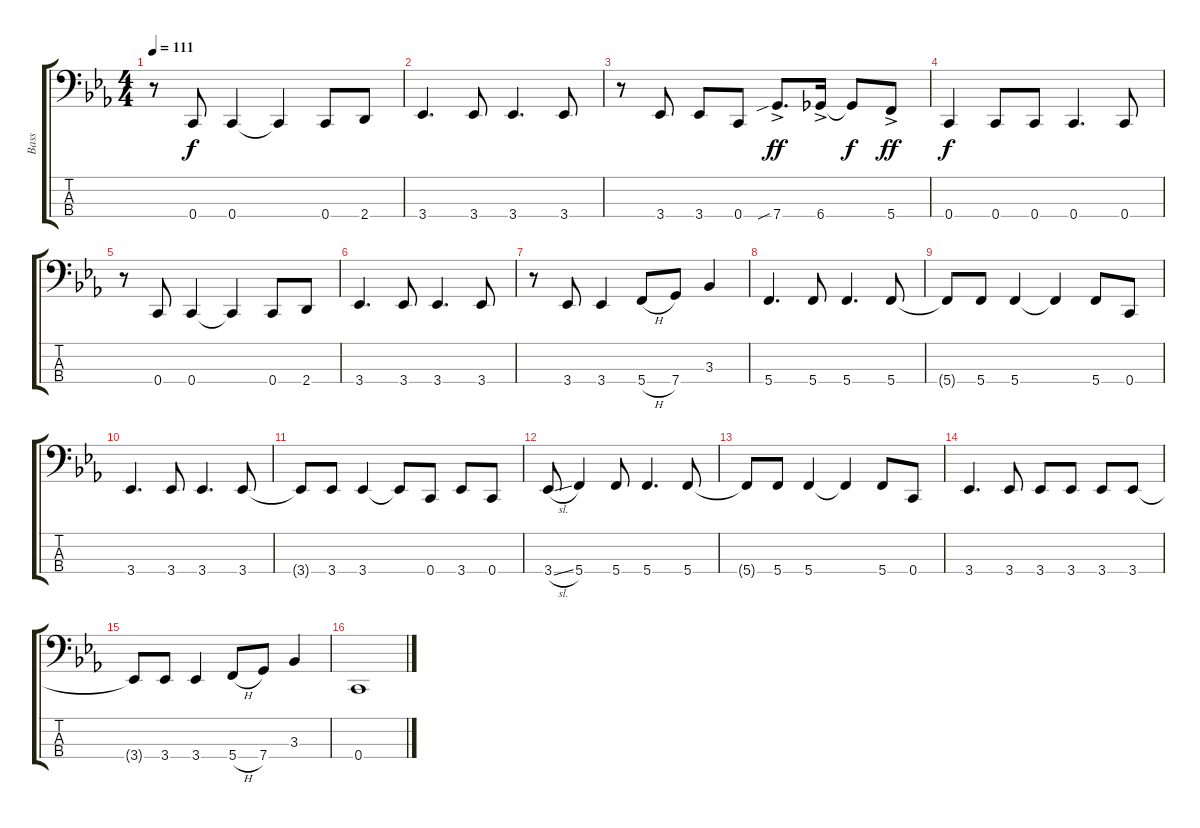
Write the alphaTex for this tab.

\track ("Bass" "Bass") {instrument electricbassfinger}
\staff {score tabs}
\tuning (G2 C2 G1 C1) {hide}
\ts (4 4)
\tempo 111
\clef f4
\ks eb
r.8{dy f} 0.4.8 0.4.4 0.4{t}.4 0.4.8 2.4.8 |
3.4.4{d} 3.4.8 3.4.4{d} 3.4.8 |
r.8 3.4.8 3.4.8 0.4.8 7.4{sib ac}.8{d dy ff} 6.4{ac}.16 6.4{t}.8{dy f} 5.4{ac}.8{dy ff} |
0.4.4{dy f} 0.4.8 0.4.8 0.4.4{d} 0.4.8 |
r.8 0.4.8 0.4.4 0.4{t}.4 0.4.8 2.4.8 |
3.4.4{d} 3.4.8 3.4.4{d} 3.4.8 |
r.8 3.4.8 3.4.4 5.4{h}.8 7.4.8 3.3.4 |
5.4.4{d} 5.4.8 5.4.4{d} 5.4.8 |
5.4{t}.8 5.4.8 5.4.4 5.4{t}.4 5.4.8 0.4.8 |
3.4.4{d} 3.4.8 3.4.4{d} 3.4.8 |
3.4{t}.8 3.4.8 3.4.4 3.4{t}.8 0.4.8 3.4.8 0.4.8 |
3.4{sl}.8 5.4.4 5.4.8 5.4.4{d} 5.4.8 |
5.4{t}.8 5.4.8 5.4.4 5.4{t}.4 5.4.8 0.4.8 |
3.4.4{d} 3.4.8 3.4.8 3.4.8 3.4.8 3.4.8 |
3.4{t}.8 3.4.8 3.4.4 5.4{h}.8 7.4.8 3.3.4 |
0.4.1
